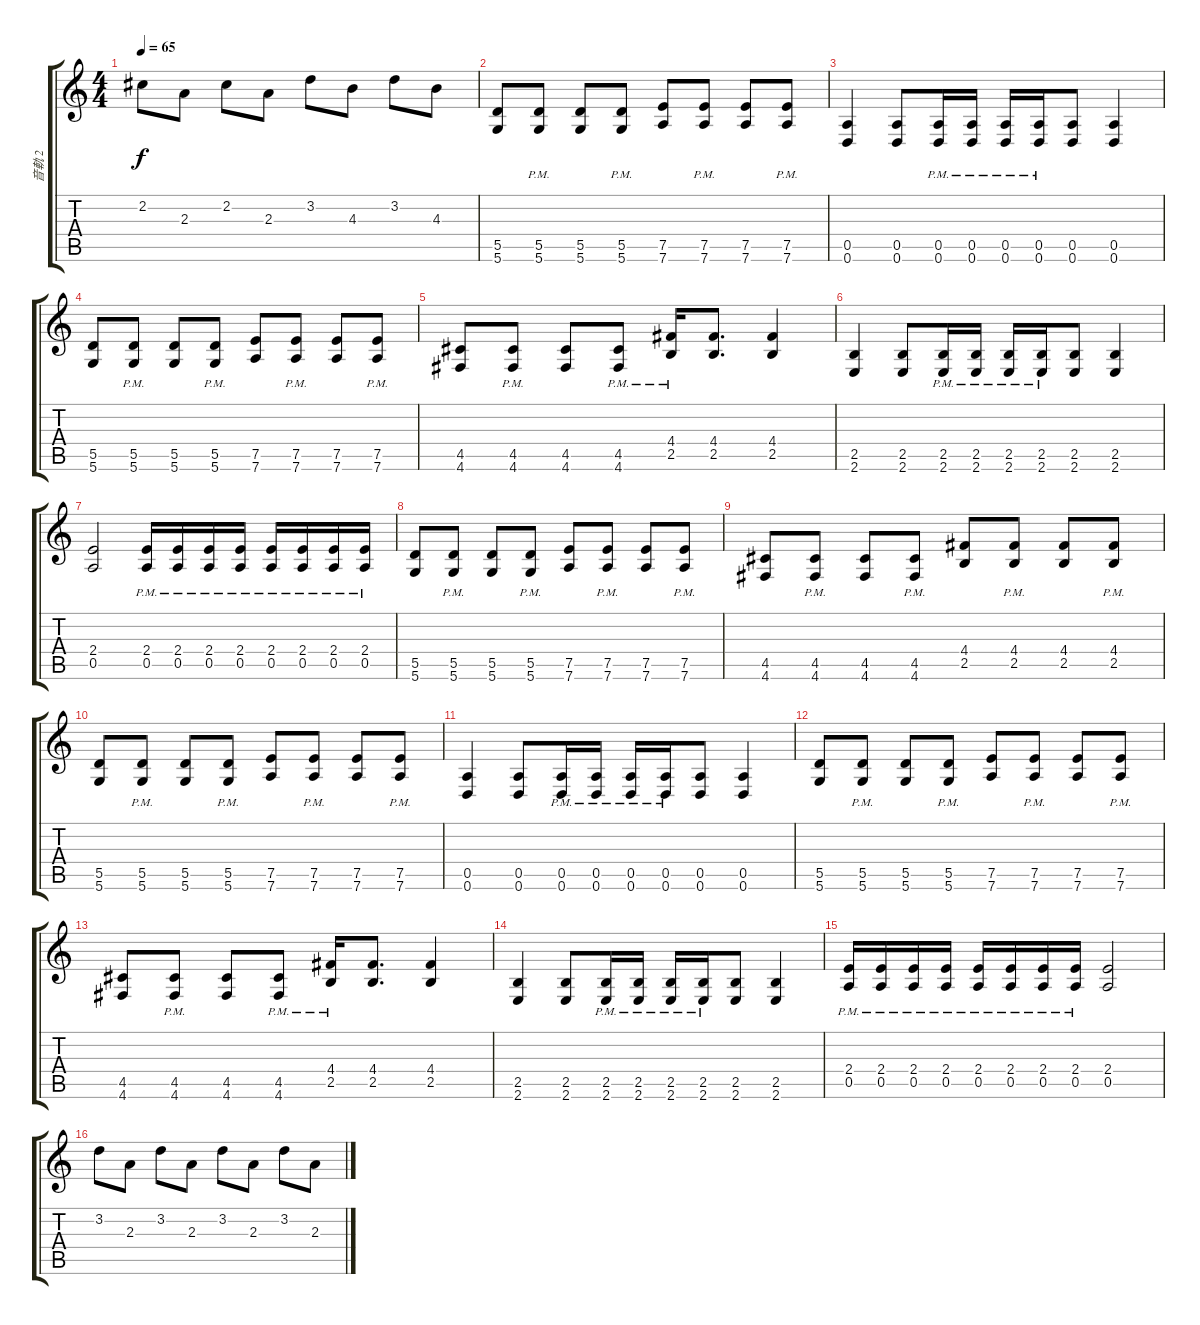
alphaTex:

\track ("音軌 2" "音軌 2") {instrument overdrivenguitar}
\staff {score tabs}
\tuning (E4 B3 G3 D3 A2 D2) {hide}
\ts (4 4)
\tempo 65
\clef g2
\ks c
2.2.8{dy f} 2.3.8 2.2.8 2.3.8 3.2.8 4.3.8 3.2.8 4.3.8 |
(5.5 5.6).8 (5.5 5.6{pm}).8 (5.5 5.6).8 (5.5 5.6{pm}).8 (7.5 7.6).8 (7.5 7.6{pm}).8 (7.5 7.6).8 (7.5 7.6{pm}).8 |
(0.5 0.6).4 (0.5 0.6).8 (0.5{pm} 0.6{pm}).16 (0.5{pm} 0.6{pm}).16 (0.5{pm} 0.6{pm}).16 (0.5{pm} 0.6{pm}).16 (0.5 0.6).8 (0.5 0.6).4 |
(5.5 5.6).8 (5.5 5.6{pm}).8 (5.5 5.6).8 (5.5 5.6{pm}).8 (7.5 7.6).8 (7.5 7.6{pm}).8 (7.5 7.6).8 (7.5 7.6{pm}).8 |
(4.5 4.6).8 (4.5 4.6{pm}).8 (4.5 4.6).8 (4.5 4.6{pm}).8 (4.4 2.5{pm}).16 (4.4 2.5).8{d} (4.4 2.5).4 |
(2.5 2.6).4 (2.5 2.6).8 (2.5{pm} 2.6{pm}).16 (2.5{pm} 2.6{pm}).16 (2.5{pm} 2.6{pm}).16 (2.5{pm} 2.6{pm}).16 (2.5 2.6).8 (2.5 2.6).4 |
(2.4 0.5).2 (2.4{pm} 0.5{pm}).16 (2.4{pm} 0.5{pm}).16 (2.4{pm} 0.5{pm}).16 (2.4{pm} 0.5{pm}).16 (2.4{pm} 0.5{pm}).16 (2.4{pm} 0.5{pm}).16 (2.4{pm} 0.5{pm}).16 (2.4{pm} 0.5{pm}).16 |
(5.5 5.6).8 (5.5 5.6{pm}).8 (5.5 5.6).8 (5.5 5.6{pm}).8 (7.5 7.6).8 (7.5 7.6{pm}).8 (7.5 7.6).8 (7.5 7.6{pm}).8 |
(4.5 4.6).8 (4.5 4.6{pm}).8 (4.5 4.6).8 (4.5 4.6{pm}).8 (4.4 2.5).8 (4.4 2.5{pm}).8 (4.4 2.5).8 (4.4 2.5{pm}).8 |
(5.5 5.6).8 (5.5 5.6{pm}).8 (5.5 5.6).8 (5.5 5.6{pm}).8 (7.5 7.6).8 (7.5 7.6{pm}).8 (7.5 7.6).8 (7.5 7.6{pm}).8 |
(0.5 0.6).4 (0.5 0.6).8 (0.5{pm} 0.6{pm}).16 (0.5{pm} 0.6{pm}).16 (0.5{pm} 0.6{pm}).16 (0.5{pm} 0.6{pm}).16 (0.5 0.6).8 (0.5 0.6).4 |
(5.5 5.6).8 (5.5 5.6{pm}).8 (5.5 5.6).8 (5.5 5.6{pm}).8 (7.5 7.6).8 (7.5 7.6{pm}).8 (7.5 7.6).8 (7.5 7.6{pm}).8 |
(4.5 4.6).8 (4.5 4.6{pm}).8 (4.5 4.6).8 (4.5 4.6{pm}).8 (4.4 2.5{pm}).16 (4.4 2.5).8{d} (4.4 2.5).4 |
(2.5 2.6).4 (2.5 2.6).8 (2.5{pm} 2.6{pm}).16 (2.5{pm} 2.6{pm}).16 (2.5{pm} 2.6{pm}).16 (2.5{pm} 2.6{pm}).16 (2.5 2.6).8 (2.5 2.6).4 |
(2.4{pm} 0.5{pm}).16 (2.4{pm} 0.5{pm}).16 (2.4{pm} 0.5{pm}).16 (2.4{pm} 0.5{pm}).16 (2.4{pm} 0.5{pm}).16 (2.4{pm} 0.5{pm}).16 (2.4{pm} 0.5{pm}).16 (2.4{pm} 0.5{pm}).16 (2.4 0.5).2 |
3.2.8{volume 11} 2.3.8 3.2.8 2.3.8 3.2.8 2.3.8 3.2.8 2.3.8
